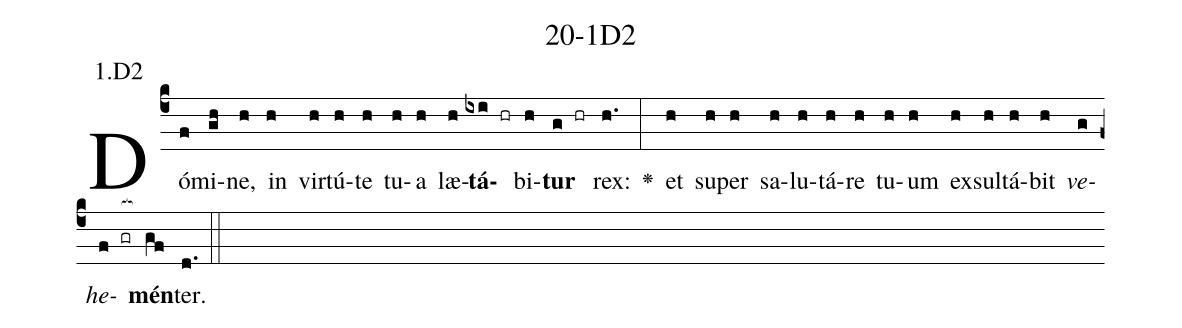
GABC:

name: 20-1D2;
annotation: 1.D2;
%%
(c4)Dó(f)mi(gh)ne,(h) in(h) vir(h)tú(h)te(h) tu(h)a(h) læ(h)<b>tá</b>(ixi hr)bi(h)<b>tur</b>(g hr) rex:(h.) <v>\greheightstar</v>(:) et(h) su(h)per(h) sa(h)lu(h)tá(h)re(h) tu(h)um(h) ex(h)sul(h)tá(h)bit(h) <i>ve</i>(g)<i>he</i>(f gr[ocb:1{])<b>mén</b>(gf[ocb:0}])ter.(d.) (::)


%E(h) u(h) o(g) u(f) a(gf) e.(d.) (::)
